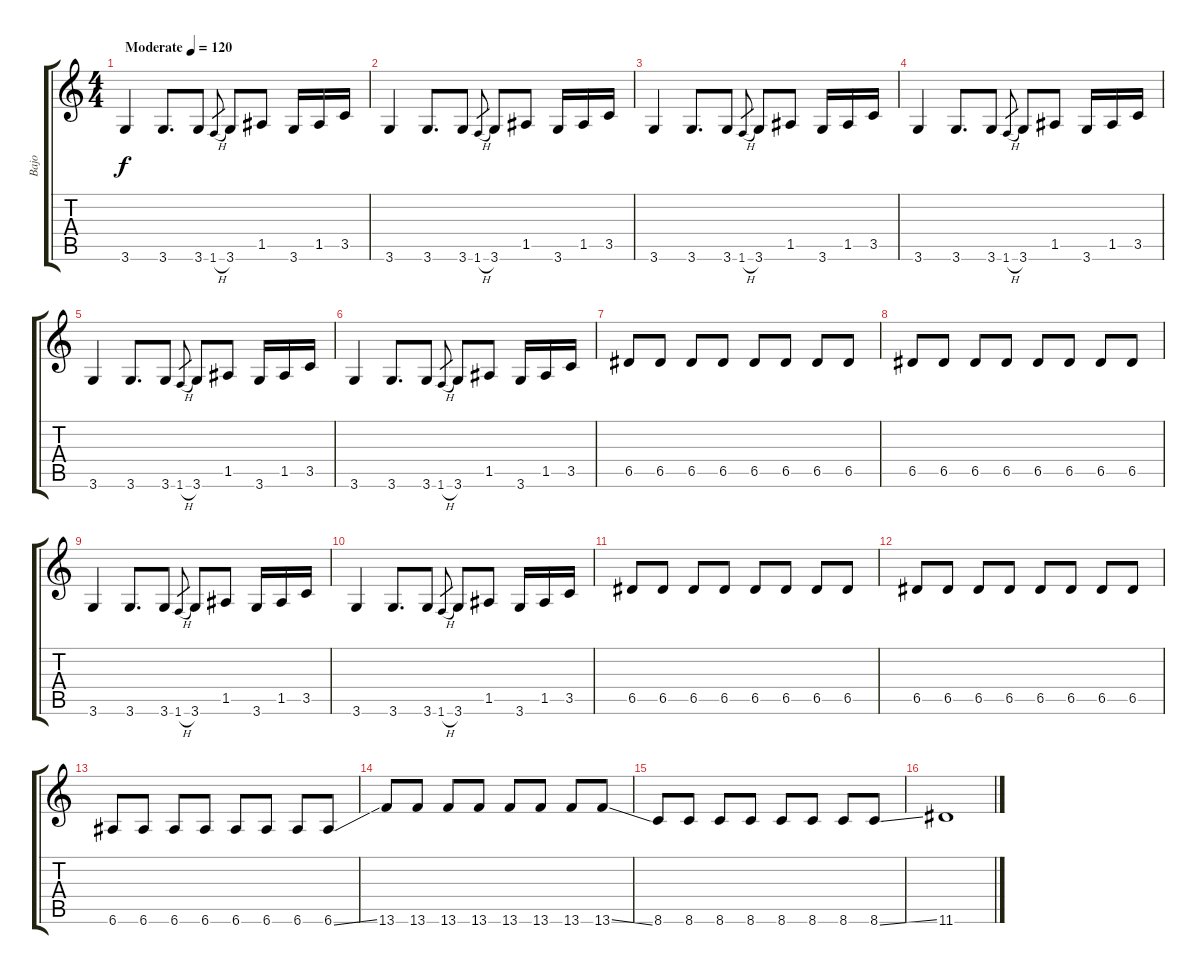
\track ("Bajo" "Bajo") {instrument electricbassfinger}
\staff {score tabs}
\tuning (E4 B3 G3 D3 A2 E2) {hide}
\ts (4 4)
\tempo (120 "Moderate")
\clef g2
\ks c
3.6.4{dy f instrument electricbassfinger} 3.6.8{d} 3.6.8 1.6{h}.8{gr} 3.6.8 1.5.8 3.6.16 1.5.16 3.5.16 |
3.6.4 3.6.8{d} 3.6.8 1.6{h}.8{gr} 3.6.8 1.5.8 3.6.16 1.5.16 3.5.16 |
3.6.4 3.6.8{d} 3.6.8 1.6{h}.8{gr} 3.6.8 1.5.8 3.6.16 1.5.16 3.5.16 |
3.6.4 3.6.8{d} 3.6.8 1.6{h}.8{gr} 3.6.8 1.5.8 3.6.16 1.5.16 3.5.16 |
3.6.4 3.6.8{d} 3.6.8 1.6{h}.8{gr} 3.6.8 1.5.8 3.6.16 1.5.16 3.5.16 |
3.6.4 3.6.8{d} 3.6.8 1.6{h}.8{gr} 3.6.8 1.5.8 3.6.16 1.5.16 3.5.16 |
6.5.8 6.5.8 6.5.8 6.5.8 6.5.8 6.5.8 6.5.8 6.5.8 |
6.5.8 6.5.8 6.5.8 6.5.8 6.5.8 6.5.8 6.5.8 6.5.8 |
3.6.4 3.6.8{d} 3.6.8 1.6{h}.8{gr} 3.6.8 1.5.8 3.6.16 1.5.16 3.5.16 |
3.6.4 3.6.8{d} 3.6.8 1.6{h}.8{gr} 3.6.8 1.5.8 3.6.16 1.5.16 3.5.16 |
6.5.8 6.5.8 6.5.8 6.5.8 6.5.8 6.5.8 6.5.8 6.5.8 |
6.5.8 6.5.8 6.5.8 6.5.8 6.5.8 6.5.8 6.5.8 6.5.8 |
6.6.8 6.6.8 6.6.8 6.6.8 6.6.8 6.6.8 6.6.8 6.6{ss}.8 |
13.6.8 13.6.8 13.6.8 13.6.8 13.6.8 13.6.8 13.6.8 13.6{ss}.8 |
8.6.8 8.6.8 8.6.8 8.6.8 8.6.8 8.6.8 8.6.8 8.6{ss}.8 |
11.6.1
